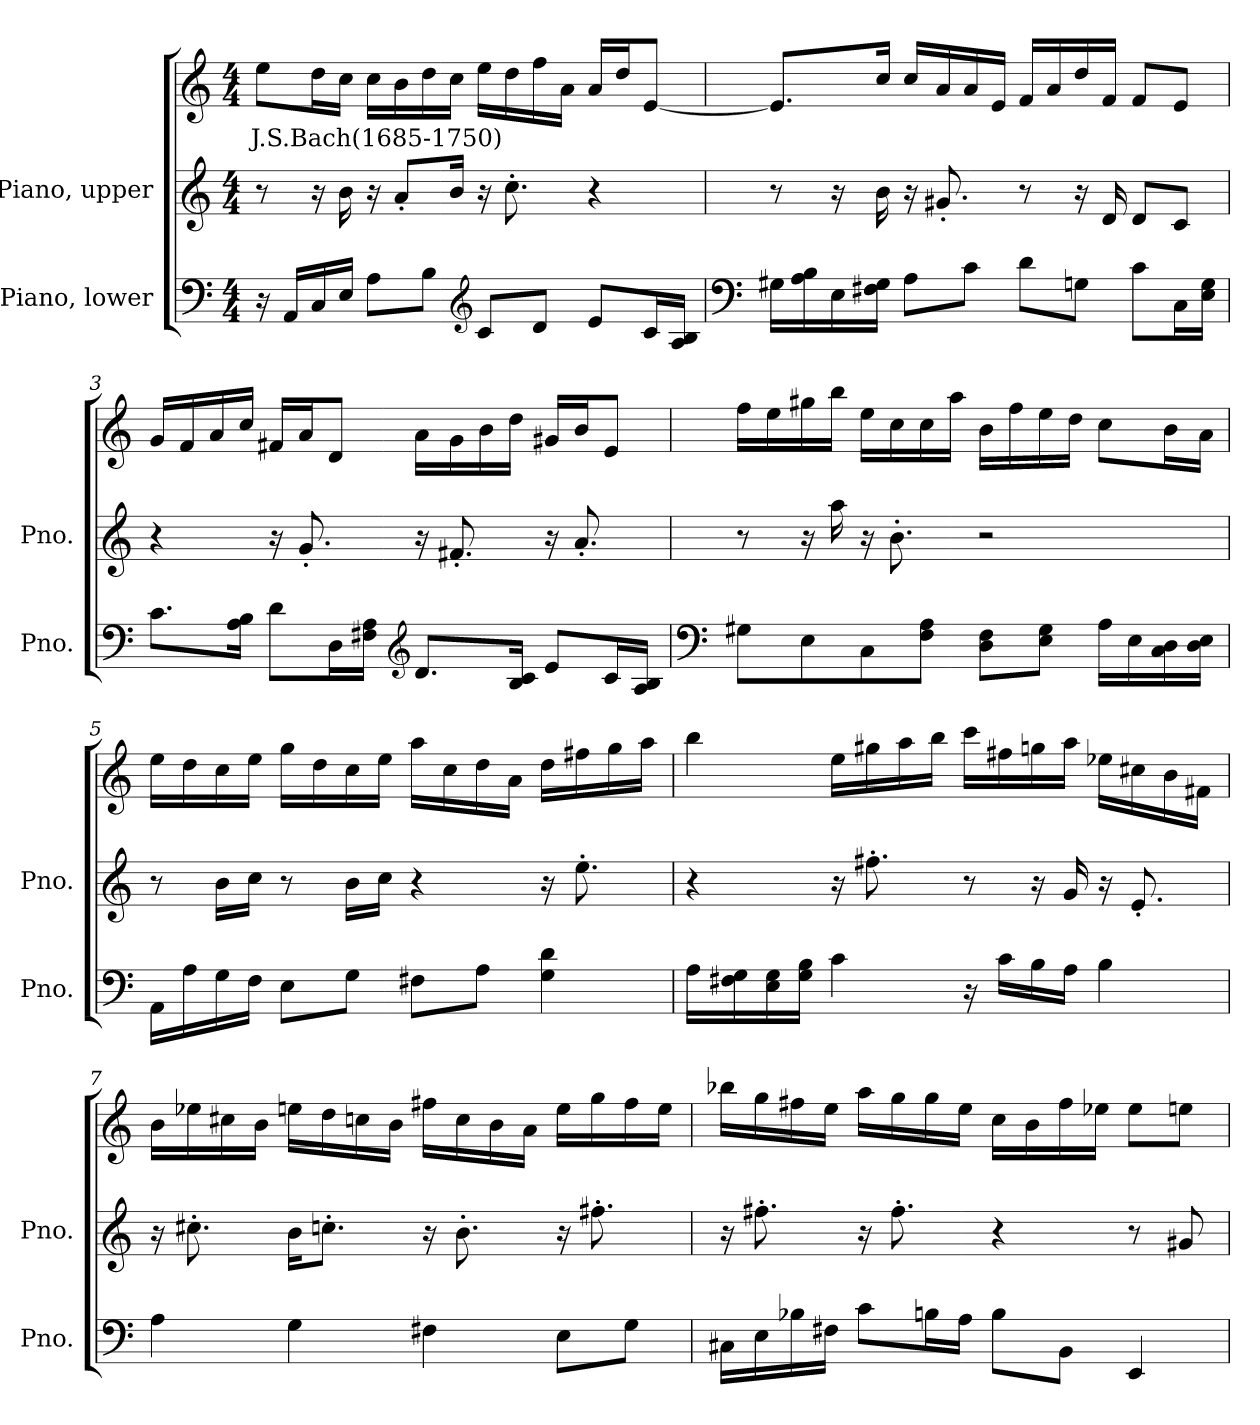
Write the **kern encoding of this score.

**kern	**kern	**kern	**text
*part2	*part1	*part1	*part1
*staff3	*staff2	*staff1	*staff1
*I"Piano, lower	*I"Piano, upper	*	*
*I'Pno.	*I'Pno.	*	*
*clefF4	*clefG2	*clefG2	*
*k[]	*k[]	*k[]	*
*M4/4	*M4/4	*M4/4	*
*MM40	*MM40	*MM40	*
=1	=1	=1	=1
!	!	!	!LO:LY:b
16r	8r	8ee\L	J.S.Bach(1685-1750)
16AA/LL	.	.	.
16C/	16r	16dd\L	.
16E/JJ	16b\	16cc\JJ	.
8A\L	16r	16cc\LL	.
.	8a'/L	16b\	.
8B\J	.	16dd\	.
.	16b/Jk	16cc\JJ	.
*clefG2	*	*	*
8c/L	16r	16ee\LL	.
.	8.cc'\	16dd\	.
8d/J	.	16ff\	.
.	.	16a\JJ	.
8e/L	4r	16a/LL	.
.	.	16dd/J	.
16c/L	.	[8e/J	.
16A/ 16B/JJ	.	.	.
!!LO:LB:g=z
=2	=2	=2	=2
*clefF4	*	*	*
16G#X\LL	8r	8.e/L]	.
16A\ 16B\	.	.	.
16E\	16r	.	.
16F#X\ 16G#\JJ	16b\	16cc/Jk	.
8A\L	16r	16cc/LL	.
.	8.g#X'/	16a/	.
8c\J	.	16a/	.
.	.	16e/JJ	.
8d\L	8r	16f/LL	.
.	.	16a/	.
8Gn\J	16r	16dd/	.
.	16d/	16f/JJ	.
8c\L	8d/L	8f/L	.
16C\L	8c/J	8e/J	.
16E\ 16G\JJ	.	.	.
=3	=3	=3	=3
8.c\L	4r	16g/LL	.
.	.	16f/	.
.	.	16a/	.
16A\ 16B\Jk	.	16cc/JJ	.
8d\L	16r	16f#X/LL	.
.	8.g'/	16a/J	.
16D\L	.	8d/J	.
16F#X\ 16A\JJ	.	.	.
*clefG2	*	*	*
8.d/L	16r	16a\LL	.
.	8.f#X'/	16g\	.
.	.	16b\	.
16B/ 16c/Jk	.	16dd\JJ	.
8e/L	16r	16g#X/LL	.
.	8.a'/	16b/J	.
16c/L	.	8e/J	.
16A/ 16B/JJ	.	.	.
!!LO:LB:g=z
=4	=4	=4	=4
*clefF4	*	*	*
8G#X\L	8r	16ff\LL	.
.	.	16ee\	.
8E\	16r	16gg#X\	.
.	16aa\	16bb\JJ	.
8C\	16r	16ee\LL	.
.	8.b'\	16cc\	.
8F\ 8A\J	.	16cc\	.
.	.	16aa\JJ	.
8D\ 8F\L	2r	16b\LL	.
.	.	16ff\	.
8E\ 8G#\J	.	16ee\	.
.	.	16dd\JJ	.
16A\LL	.	8cc\L	.
16E\	.	.	.
16C\ 16D\	.	16b\L	.
16D\ 16E\JJ	.	16a\JJ	.
=5	=5	=5	=5
16AA\LL	8r	16ee\LL	.
16A\	.	16dd\	.
16G\	16b\LL	16cc\	.
16F\JJ	16cc\JJ	16ee\JJ	.
8E\L	8r	16gg\LL	.
.	.	16dd\	.
8G\J	16b\LL	16cc\	.
.	16cc\JJ	16ee\JJ	.
8F#X\L	4r	16aa\LL	.
.	.	16cc\	.
8A\J	.	16dd\	.
.	.	16a\JJ	.
4G\ 4d\	16r	16dd\LL	.
.	8.ee'\	16ff#X\	.
.	.	16gg\	.
.	.	16aa\JJ	.
!!LO:LB:g=z
=6	=6	=6	=6
16A\LL	4r	4bb\	.
16F#X\ 16G\	.	.	.
16E\ 16G\	.	.	.
16G\ 16B\JJ	.	.	.
4c\	16r	16ee\LL	.
.	8.ff#X'\	16gg#X\	.
.	.	16aa\	.
.	.	16bb\JJ	.
16r	8r	16ccc\LL	.
16c\LL	.	16ff#X\	.
16B\	16r	16ggn\	.
16A\JJ	16g/	16aa\JJ	.
4B\	16r	16ee-X\LL	.
.	8.e'/	16cc#X\	.
.	.	16b\	.
.	.	16f#X\JJ	.
=7	=7	=7	=7
4A\	16r	16b\LL	.
.	8.cc#X'\	16ee-X\	.
.	.	16cc#X\	.
.	.	16b\JJ	.
4G\	16b\KL	16een\LL	.
.	8.ccn'\J	16dd\	.
.	.	16ccn\	.
.	.	16b\JJ	.
4F#X\	16r	16ff#X\LL	.
.	8.b'\	16cc\	.
.	.	16b\	.
.	.	16a\JJ	.
8E\L	16r	16ee\LL	.
.	8.ff#X'\	16gg\	.
8G\J	.	16ff#\	.
.	.	16ee\JJ	.
!!LO:PB:g=z
=8	=8	=8	=8
16C#X\LL	16r	16bb-X\LL	.
16E\	8.ff#X'\	16gg\	.
16B-X\	.	16ff#X\	.
16F#X\JJ	.	16ee\JJ	.
8c\L	16r	16aa\LL	.
.	8.ff#'\	16gg\	.
16Bn\L	.	16gg\	.
16A\JJ	.	16ee\JJ	.
8B\L	4r	16cc\LL	.
.	.	16b\	.
8BB\J	.	16ff#\	.
.	.	16ee-X\JJ	.
4EE/	8r	8ee-\L	.
.	8g#X/	8een\J	.
=	=	=	=
*-	*-	*-	*-
